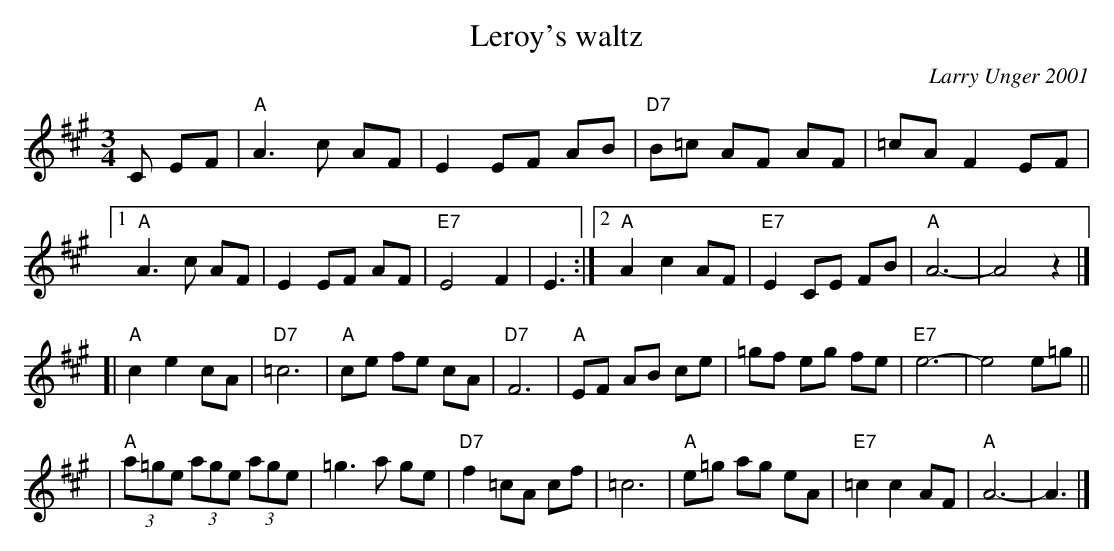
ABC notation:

X:1
T: Leroy's waltz
C: Larry Unger 2001
M: 3/4
L: 1/8
K: A
C EF |\
   "A"A3 c AF | E2 EF AB | "D7"B=c AF AF | =cA F2 EF |\
[1 "A"A3 c AF | E2 EF AF | "E7"E4 F2 | E3 :|\
[2 "A"A2 c2 AF | "E7"E2 CE FB | "A"A6- | A4 z2 |]
[| "A"c2 e2 cA | "D7"=c6 | "A"ce fe cA | "D7"F6 \
|  "A"EF AB ce | =gf eg fe | "E7"e6- | e4 e=g ||
|  "A"(3a=ge (3age (3age | =g3 a ge | "D7"f2 =cA cf | =c6 \
|  "A"e=g ag eA | "E7"=c2 c2 AF | "A"A6- | A3 |]
